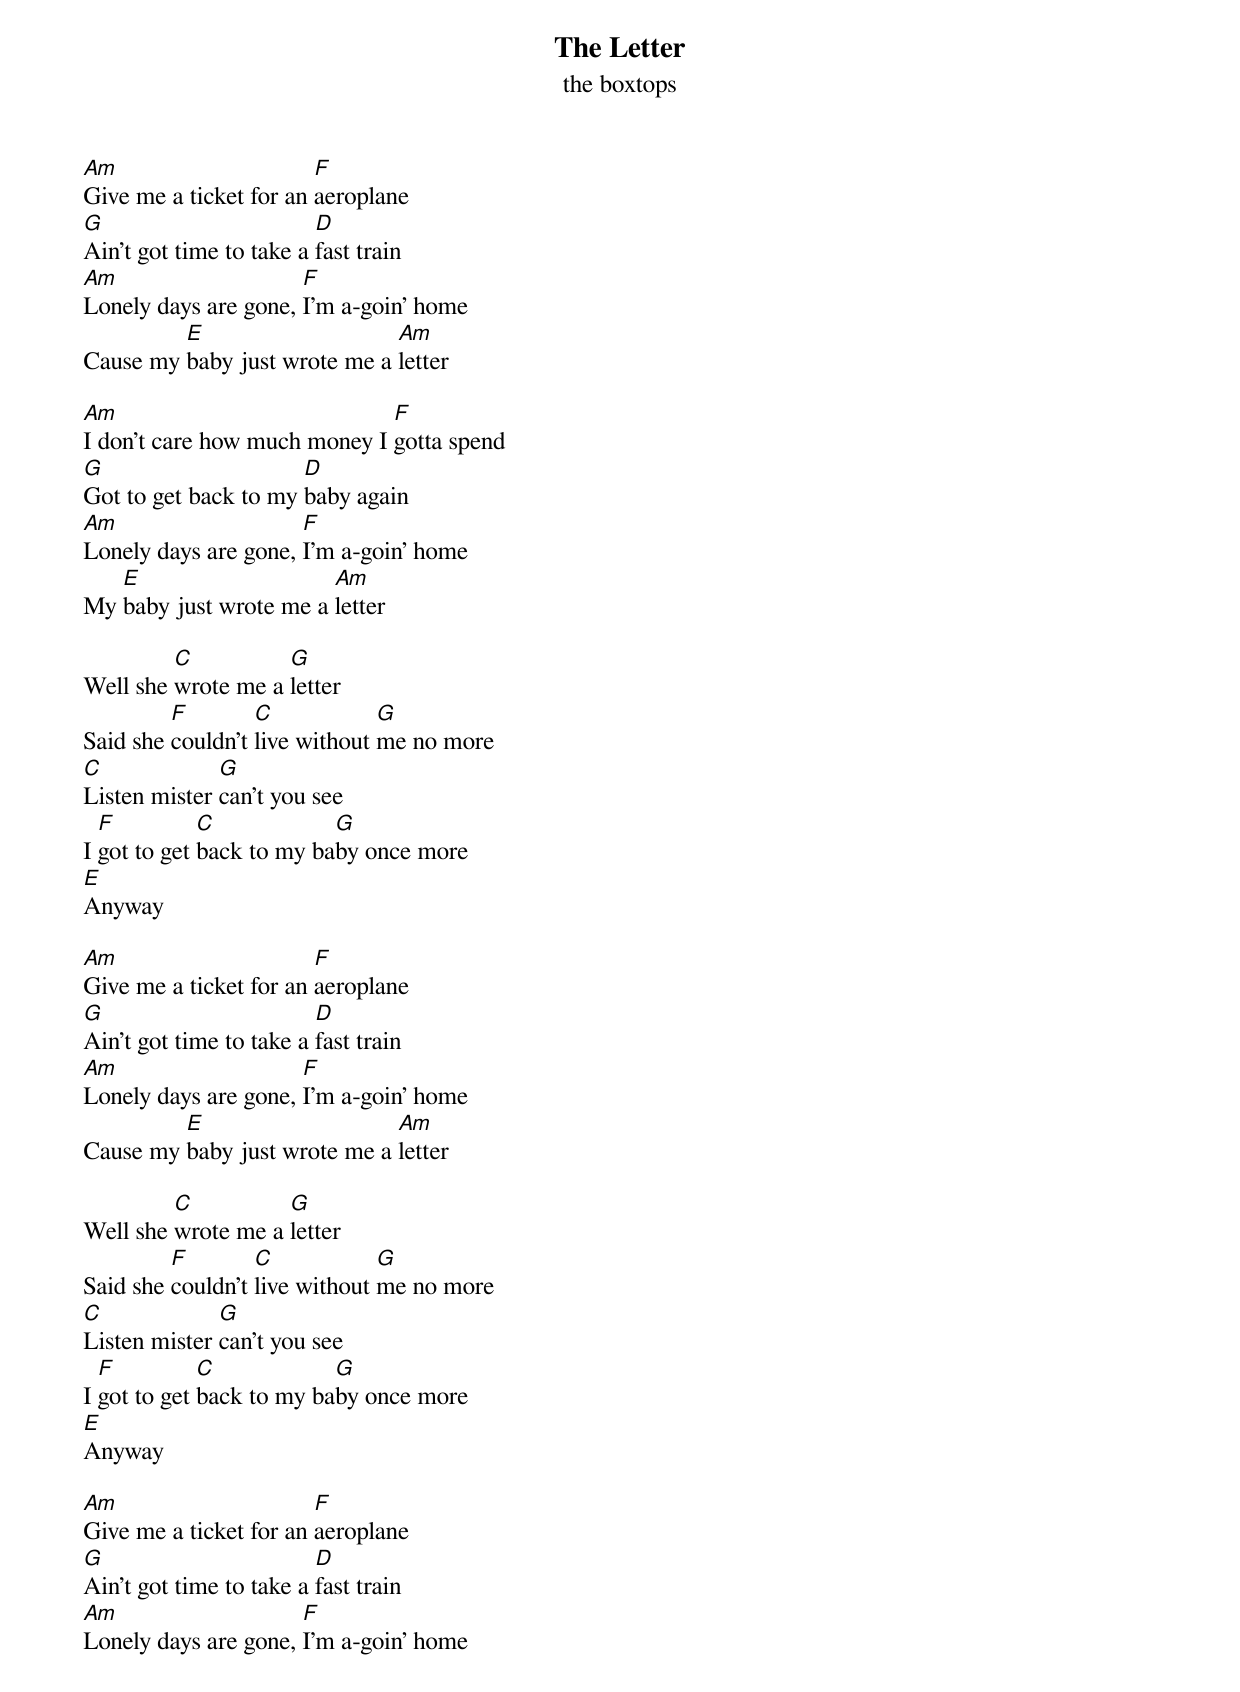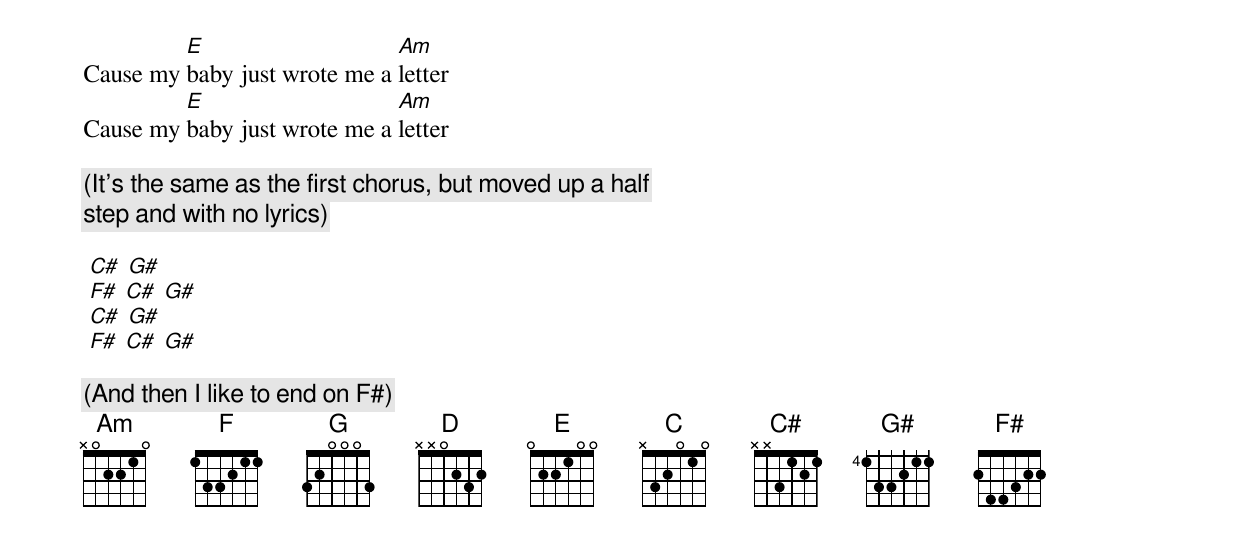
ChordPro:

{title: The Letter}
{subtitle: the boxtops}

[Am]Give me a ticket for an [F]aeroplane
[G]Ain't got time to take a [D]fast train
[Am]Lonely days are gone, [F]I'm a-goin' home
Cause my [E]baby just wrote me a [Am]letter

[Am]I don't care how much money I [F]gotta spend
[G]Got to get back to my [D]baby again
[Am]Lonely days are gone, [F]I'm a-goin' home
My [E]baby just wrote me a [Am]letter

Well she [C]wrote me a [G]letter
Said she [F]couldn't [C]live without [G]me no more
[C]Listen mister [G]can't you see
I [F]got to get [C]back to my ba[G]by once more
[E]Anyway

[Am]Give me a ticket for an [F]aeroplane
[G]Ain't got time to take a [D]fast train
[Am]Lonely days are gone, [F]I'm a-goin' home
Cause my [E]baby just wrote me a [Am]letter

Well she [C]wrote me a [G]letter
Said she [F]couldn't [C]live without [G]me no more
[C]Listen mister [G]can't you see
I [F]got to get [C]back to my ba[G]by once more
[E]Anyway

[Am]Give me a ticket for an [F]aeroplane
[G]Ain't got time to take a [D]fast train
[Am]Lonely days are gone, [F]I'm a-goin' home
Cause my [E]baby just wrote me a [Am]letter
Cause my [E]baby just wrote me a [Am]letter

{c:(It’s the same as the first chorus, but moved up a half }
{c:step and with no lyrics)}

 [C#] [G#]
 [F#] [C#] [G#]
 [C#] [G#]
 [F#] [C#] [G#]

{c:(And then I like to end on F#)}
